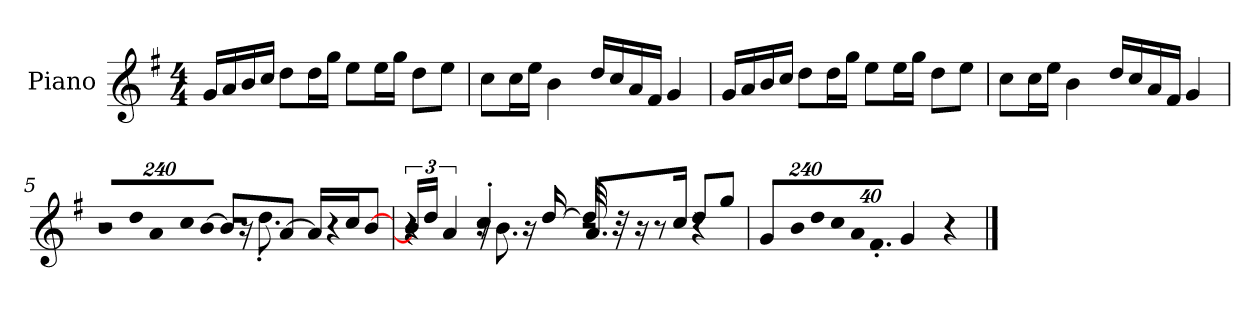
**kern
*part1
*staff1
*I"Piano
*I'P-no
*clefG2
*k[f#]
*M4/4
*MM90
=1
16g/LL
16a/
16b/
16cc/JJ
8dd\L
16dd\L
16gg\JJ
8ee\L
16ee\L
16gg\JJ
8dd\L
8ee\J
=2
8cc\L
16cc\L
16ee\JJ
4b\
16dd/LL
16cc/
16a/
16f#/JJ
4g/
=3
16g/LL
16a/
16b/
16cc/JJ
8dd\L
16dd\L
16gg\JJ
8ee\L
16ee\L
16gg\JJ
8dd\L
8ee\J
=4
8cc\L
16cc\L
16ee\JJ
4b\
16dd/LL
16cc/
16a/
16f#/JJ
4g/
!!LO:LB:g=z
=5
*^
*	*^
*	*	*Xbrackettup
!	!	!LO:N:vis=8
1r	2r	960%137b/L
!	!	!LO:N:vis=16
.	.	1920%137dd/K
!	!	!LO:N:vis=8
.	.	960%137a/
!	!	!LO:N:vis=16
.	.	1920%137cc/L
!	!	!LO:N:vis=16
.	.	[1920%137b/JJ
.	.	8b/L]
.	16r	.
.	8.dd'\	.
.	.	[8a/J
.	.	16a/LL]
.	4r	.
.	.	16cc/J
.	.	[8b/J
.	.	1920ryy
=6	=6	=6
*	*	*brackettup
4r	4r	24b/LL]
.	.	24dd/JJ
.	.	6a/
8r	16r	4cc'/
.	8.b\	.
16r	.	.
[16dd/	.	.
32dd/]	2r	8.a/L
32r	.	.
16r	.	.
8r	.	.
.	.	16cc/Jk
4r	.	8dd/L
.	.	8gg/J
*v	*v	*v
=7
*Xbrackettup
*^
*	*^
!LO:N:vis=8	!	!
*v	*v	*v
960%137g/L
!LO:N:vis=16
1920%137b/L
!LO:N:vis=16
1920%137dd/
!LO:N:vis=16
1920%137cc/
!LO:N:vis=32
640%23a/K
!LO:N:vis=16.
960%103f#'/JJ
4g/
4r
==
*-
